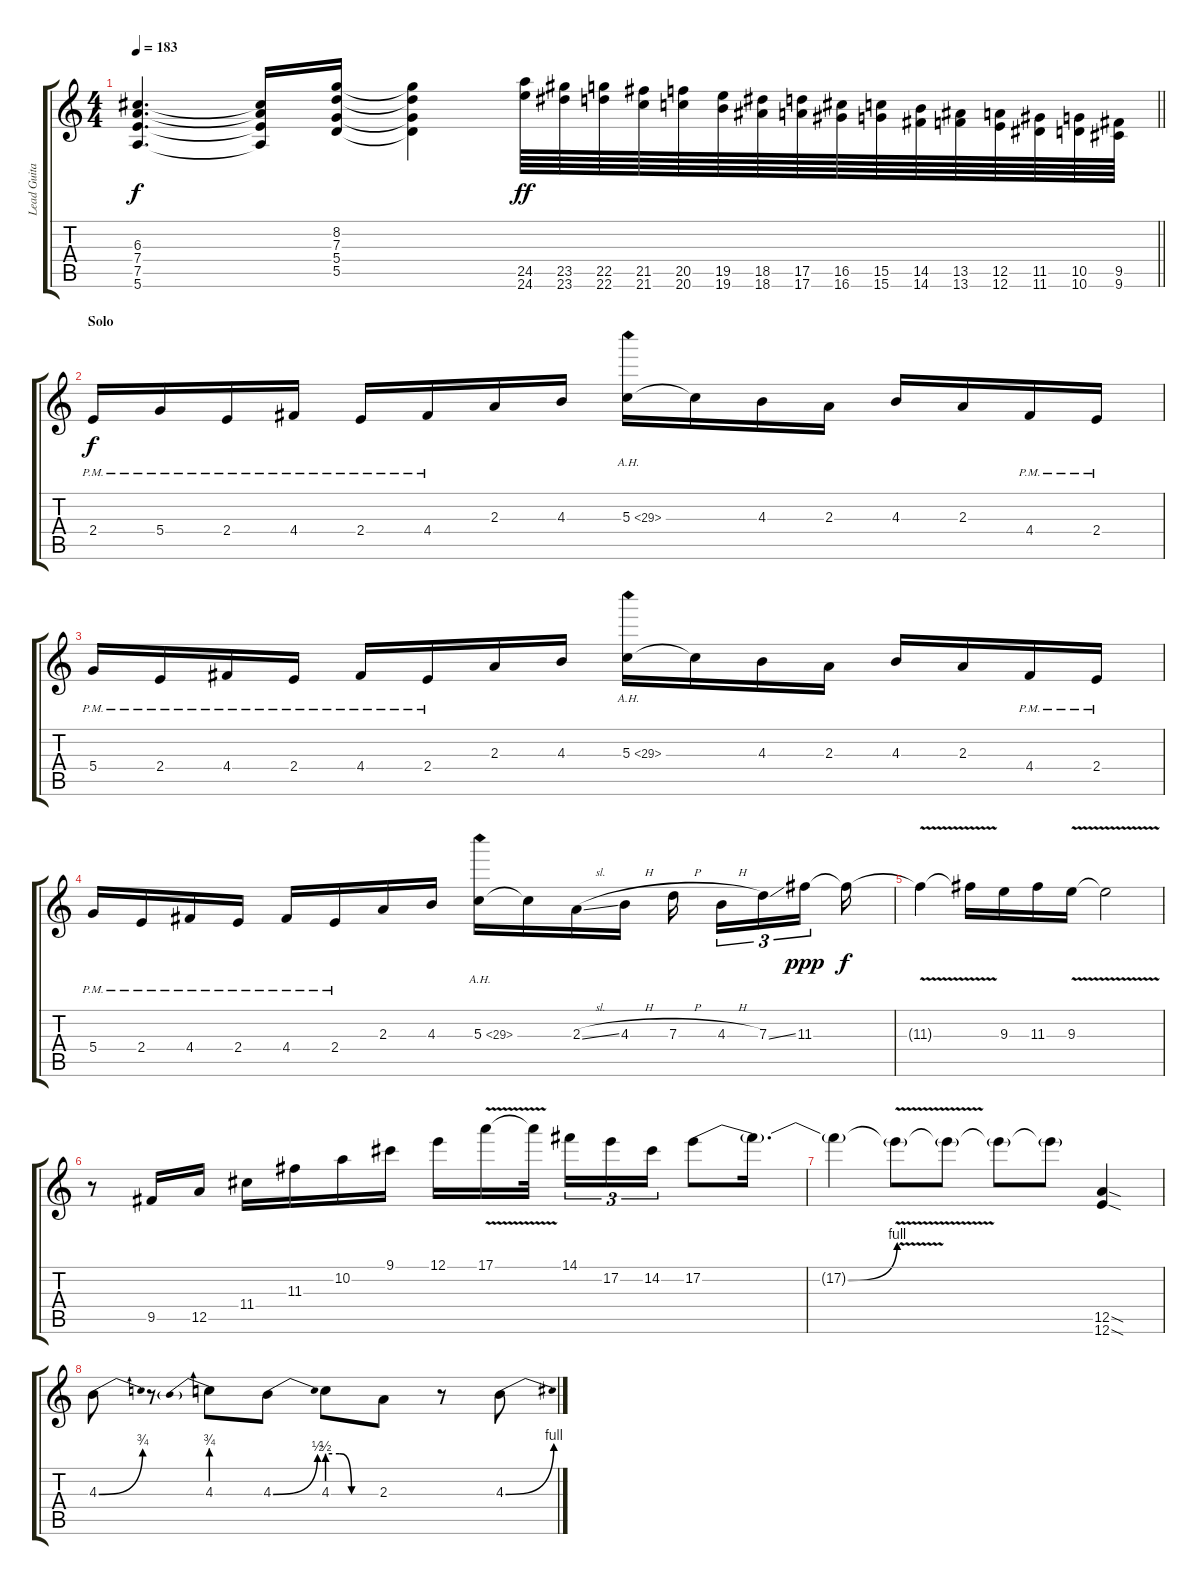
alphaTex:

\track ("Lead Guitar/Solo" "Lead Guita") {instrument distortionguitar}
\staff {score tabs}
\tuning (E4 B3 G3 D3 A2 E2) {hide}
\ts (4 4)
\tempo 183
\clef g2
\barLineRight lightlight
\ks c
(6.3{t} 7.4{t} 7.5{t} 5.6{t}).4{d dy f} (6.3{t} 7.4{t} 7.5{t} 5.6{t}).16 (8.2 7.3 5.4 5.5).16 (8.2{t} 7.3{t} 5.4{t} 5.5{t}).4 (24.5 24.6).64{dy ff} (23.5 23.6).64 (22.5 22.6).64 (21.5 21.6).64 (20.5 20.6).64 (19.5 19.6).64 (18.5 18.6).64 (17.5 17.6).64 (16.5 16.6).64 (15.5 15.6).64 (14.5 14.6).64 (13.5 13.6).64 (12.5 12.6).64 (11.5 11.6).64 (10.5 10.6).64 (9.5 9.6).64 |
\section ("" "Solo")
2.4{pm}.16{dy f} 5.4{pm}.16 2.4{pm}.16 4.4{pm}.16 2.4{pm}.16 4.4{pm}.16 2.3.16 4.3.16 5.3{ah 24}.16 5.3{t}.16 4.3.16 2.3.16 4.3.16 2.3.16 4.4{pm}.16 2.4{pm}.16 |
5.4{pm}.16 2.4{pm}.16 4.4{pm}.16 2.4{pm}.16 4.4{pm}.16 2.4{pm}.16 2.3.16 4.3.16 5.3{ah 24}.16 5.3{t}.16 4.3.16 2.3.16 4.3.16 2.3.16 4.4{pm}.16 2.4{pm}.16 |
5.4{pm}.16 2.4{pm}.16 4.4{pm}.16 2.4{pm}.16 4.4{pm}.16 2.4{pm}.16 2.3.16 4.3.16 5.3{ah 24}.16 5.3{t}.16 2.3{sl}.16 4.3{h}.16 7.3{h}.16{beam splitsecondary} 4.3{h}.16{tu (3 2)} 7.3{ss}.16{tu (3 2)} 11.3.16{tu (3 2) dy ppp beam splitsecondary} 11.3{t}.16{dy f} |
11.3{v t}.4 11.3{t}.16 9.3.16 11.3.16 9.3{v}.16 9.3{t}.2 |
r.8 9.5.16 12.5.16 11.4.16 11.3.16 10.2.16 9.1.16 12.1.16 17.1{v}.16 17.1{t}.32{beam splitsecondary} 14.1.16{tu (3 2)} 17.2.16{tu (3 2)} 14.2.16{tu (3 2)} 17.2{be (custom 0 0 31 0 40 0 45 0 60 4)}.8 17.2{t}.16{d} |
17.2{t}.4 17.2{v t}.8 17.2{t}.8 17.2{t}.8 17.2{t}.8 (12.5{sod} 12.6{sod}).4 |
4.3{be (bend 0 0 60 3)}.8 r.8 4.3{be (prebend 0 3 60 3)}.8 4.3{be (bend 0 0 60 2)}.8 4.3{be (custom 0 2 15 2 30 0 60 0)}.8 2.3.8 r.8 4.3{be (bend 0 0 60 4)}.8
